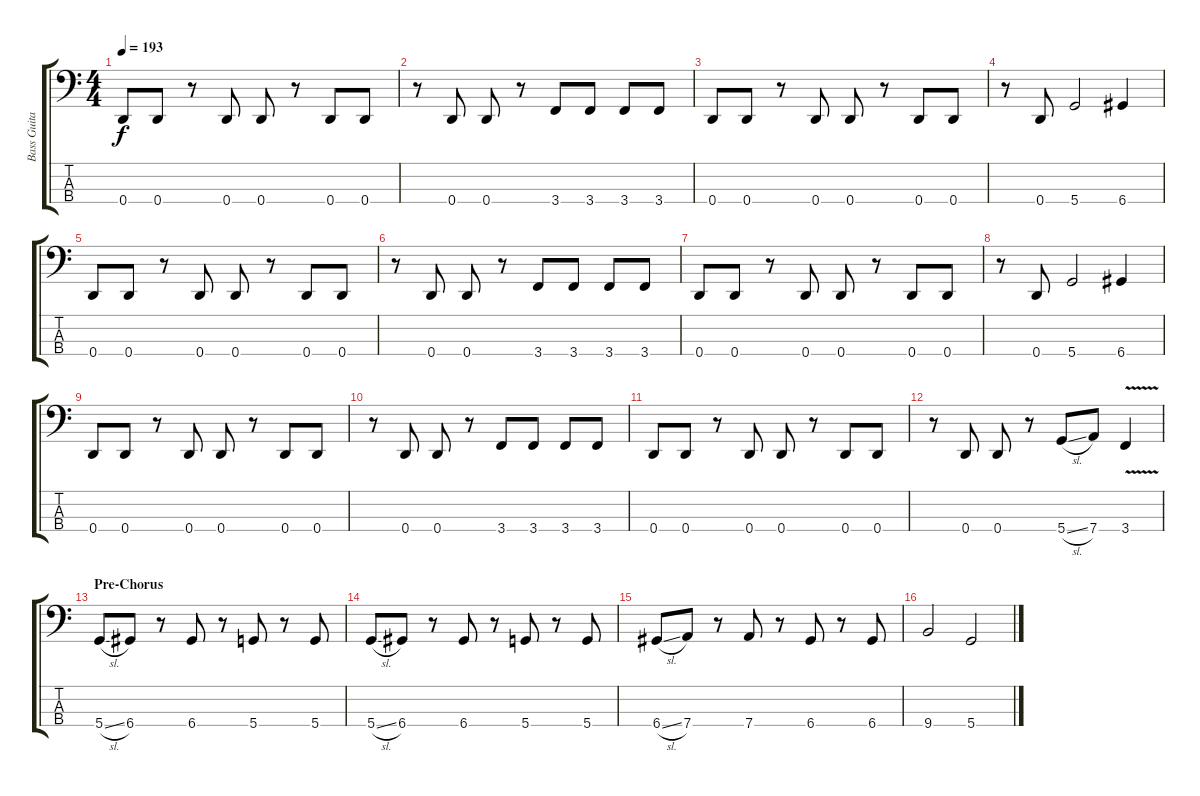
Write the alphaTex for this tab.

\track ("Bass Guitar" "Bass Guita") {instrument electricbasspick}
\staff {score tabs}
\tuning (G2 D2 A1 D1) {hide}
\ts (4 4)
\tempo 193
\clef f4
\ks c
0.4.8{dy f} 0.4.8 r.8 0.4.8 0.4.8 r.8 0.4.8 0.4.8 |
r.8 0.4.8 0.4.8 r.8 3.4.8 3.4.8 3.4.8 3.4.8 |
0.4.8 0.4.8 r.8 0.4.8 0.4.8 r.8 0.4.8 0.4.8 |
r.8 0.4.8 5.4.2 6.4.4 |
0.4.8 0.4.8 r.8 0.4.8 0.4.8 r.8 0.4.8 0.4.8 |
r.8 0.4.8 0.4.8 r.8 3.4.8 3.4.8 3.4.8 3.4.8 |
0.4.8 0.4.8 r.8 0.4.8 0.4.8 r.8 0.4.8 0.4.8 |
r.8 0.4.8 5.4.2 6.4.4 |
0.4.8 0.4.8 r.8 0.4.8 0.4.8 r.8 0.4.8 0.4.8 |
r.8 0.4.8 0.4.8 r.8 3.4.8 3.4.8 3.4.8 3.4.8 |
0.4.8 0.4.8 r.8 0.4.8 0.4.8 r.8 0.4.8 0.4.8 |
r.8 0.4.8 0.4.8 r.8 5.4{sl}.8 7.4.8 3.4{v}.4 |
\section ("" "Pre-Chorus")
5.4{sl}.8 6.4.8 r.8 6.4.8 r.8 5.4.8 r.8 5.4.8 |
5.4{sl}.8 6.4.8 r.8 6.4.8 r.8 5.4.8 r.8 5.4.8 |
6.4{sl}.8 7.4.8 r.8 7.4.8 r.8 6.4.8 r.8 6.4.8 |
9.4.2 5.4.2
